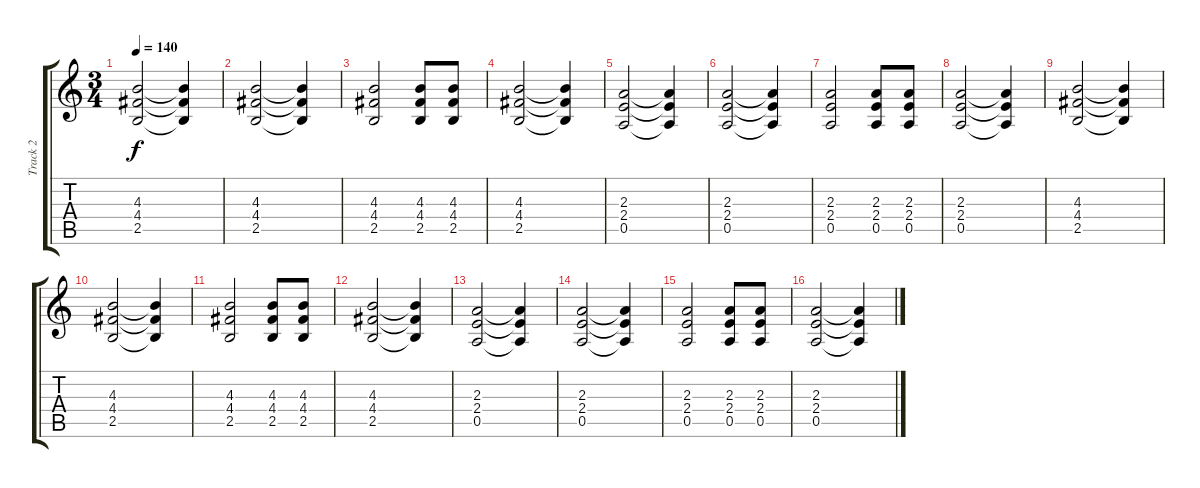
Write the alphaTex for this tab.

\track ("Track 2" "Track 2") {instrument distortionguitar}
\staff {score tabs}
\tuning (E4 B3 G3 D3 A2 E2) {hide}
\ts (3 4)
\tempo 140
\clef g2
\ks c
(4.3 4.4 2.5).2{dy f} (4.3{t} 4.4{t} 2.5{t}).4 |
(4.3 4.4 2.5).2 (4.3{t} 4.4{t} 2.5{t}).4 |
(4.3 4.4 2.5).2 (4.3 4.4 2.5).8 (4.3 4.4 2.5).8 |
(4.3 4.4 2.5).2 (4.3{t} 4.4{t} 2.5{t}).4 |
(2.3 2.4 0.5).2 (2.3{t} 2.4{t} 0.5{t}).4 |
(2.3 2.4 0.5).2 (2.3{t} 2.4{t} 0.5{t}).4 |
(2.3 2.4 0.5).2 (2.3 2.4 0.5).8 (2.3 2.4 0.5).8 |
(2.3 2.4 0.5).2 (2.3{t} 2.4{t} 0.5{t}).4 |
(4.3 4.4 2.5).2 (4.3{t} 4.4{t} 2.5{t}).4 |
(4.3 4.4 2.5).2 (4.3{t} 4.4{t} 2.5{t}).4 |
(4.3 4.4 2.5).2 (4.3 4.4 2.5).8 (4.3 4.4 2.5).8 |
(4.3 4.4 2.5).2 (4.3{t} 4.4{t} 2.5{t}).4 |
(2.3 2.4 0.5).2 (2.3{t} 2.4{t} 0.5{t}).4 |
(2.3 2.4 0.5).2 (2.3{t} 2.4{t} 0.5{t}).4 |
(2.3 2.4 0.5).2 (2.3 2.4 0.5).8 (2.3 2.4 0.5).8 |
(2.3 2.4 0.5).2 (2.3{t} 2.4{t} 0.5{t}).4
